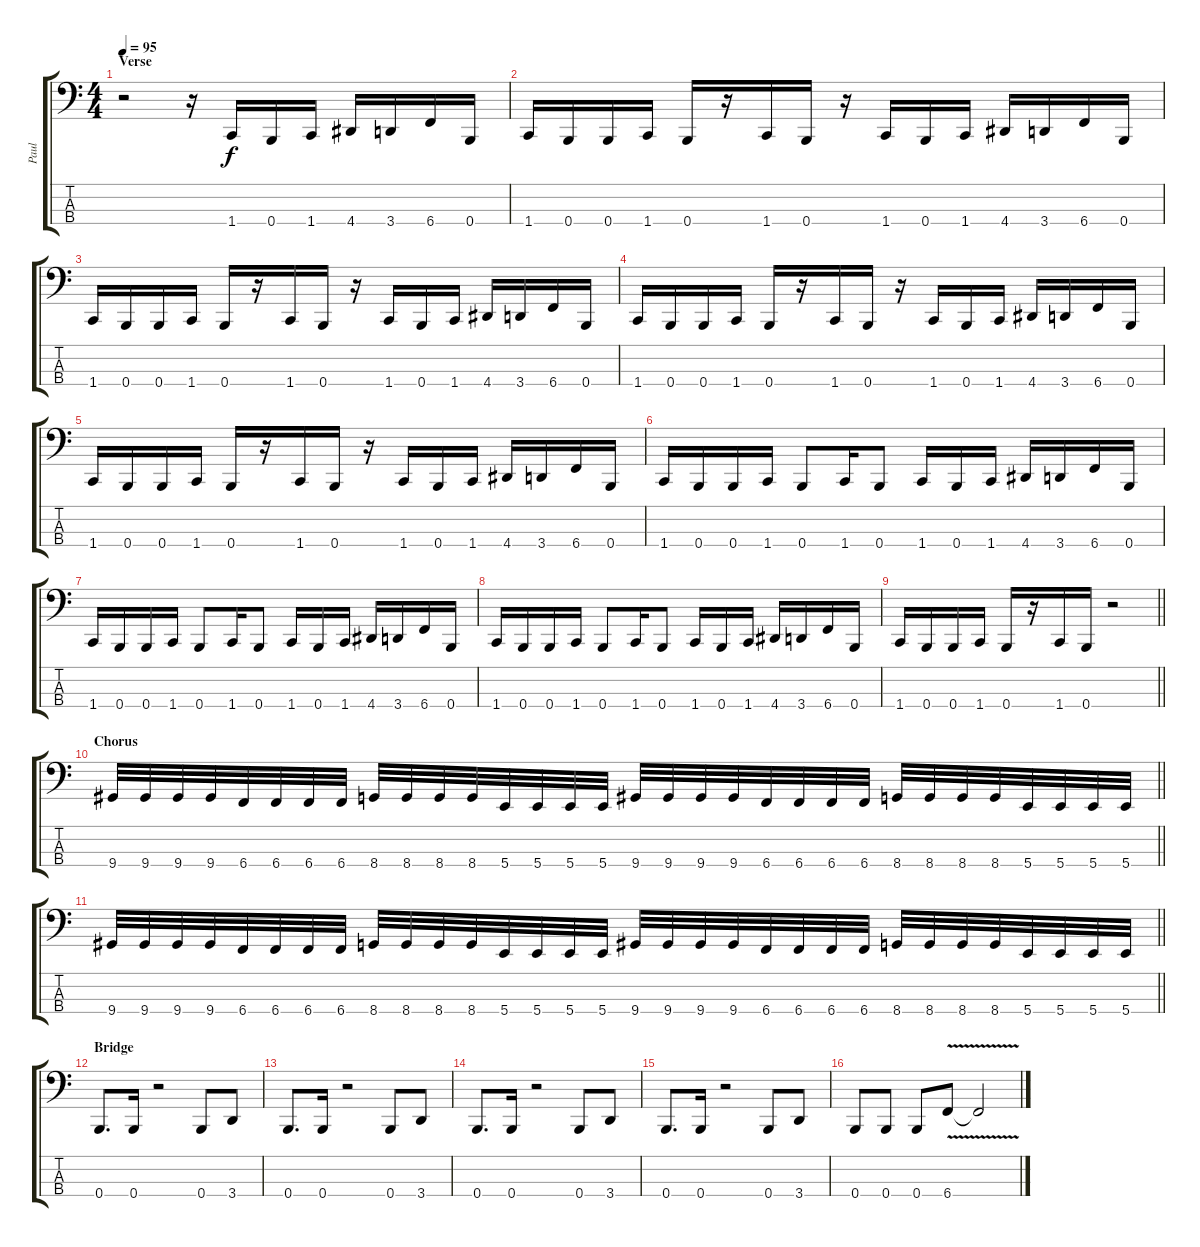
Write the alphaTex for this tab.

\track ("Paul" "Paul") {instrument electricbasspick}
\staff {score tabs}
\tuning (E2 B1 Gb1 B0) {hide}
\ts (4 4)
\section ("" "Verse")
\tempo 95
\clef f4
\ks c
r.2{dy f} r.16 1.4.16 0.4.16 1.4.16 4.4.16 3.4.16 6.4.16 0.4.16 |
1.4.16 0.4.16 0.4.16 1.4.16 0.4.16 r.16 1.4.16 0.4.16 r.16 1.4.16 0.4.16 1.4.16 4.4.16 3.4.16 6.4.16 0.4.16 |
1.4.16 0.4.16 0.4.16 1.4.16 0.4.16 r.16 1.4.16 0.4.16 r.16 1.4.16 0.4.16 1.4.16 4.4.16 3.4.16 6.4.16 0.4.16 |
1.4.16 0.4.16 0.4.16 1.4.16 0.4.16 r.16 1.4.16 0.4.16 r.16 1.4.16 0.4.16 1.4.16 4.4.16 3.4.16 6.4.16 0.4.16 |
1.4.16 0.4.16 0.4.16 1.4.16 0.4.16 r.16 1.4.16 0.4.16 r.16 1.4.16 0.4.16 1.4.16 4.4.16 3.4.16 6.4.16 0.4.16 |
1.4.16 0.4.16 0.4.16 1.4.16 0.4.8 1.4.16 0.4.8 1.4.16 0.4.16 1.4.16 4.4.16 3.4.16 6.4.16 0.4.16 |
1.4.16 0.4.16 0.4.16 1.4.16 0.4.8 1.4.16 0.4.8 1.4.16 0.4.16 1.4.16 4.4.16 3.4.16 6.4.16 0.4.16 |
1.4.16 0.4.16 0.4.16 1.4.16 0.4.8 1.4.16 0.4.8 1.4.16 0.4.16 1.4.16 4.4.16 3.4.16 6.4.16 0.4.16 |
\barLineRight lightlight
1.4.16 0.4.16 0.4.16 1.4.16 0.4.16 r.16 1.4.16 0.4.16 r.2 |
\section ("" "Chorus")
\barLineRight lightlight
9.4.32 9.4.32 9.4.32 9.4.32 6.4.32 6.4.32 6.4.32 6.4.32 8.4.32 8.4.32 8.4.32 8.4.32 5.4.32 5.4.32 5.4.32 5.4.32 9.4.32 9.4.32 9.4.32 9.4.32 6.4.32 6.4.32 6.4.32 6.4.32 8.4.32 8.4.32 8.4.32 8.4.32 5.4.32 5.4.32 5.4.32 5.4.32 |
\barLineRight lightlight
9.4.32 9.4.32 9.4.32 9.4.32 6.4.32 6.4.32 6.4.32 6.4.32 8.4.32 8.4.32 8.4.32 8.4.32 5.4.32 5.4.32 5.4.32 5.4.32 9.4.32 9.4.32 9.4.32 9.4.32 6.4.32 6.4.32 6.4.32 6.4.32 8.4.32 8.4.32 8.4.32 8.4.32 5.4.32 5.4.32 5.4.32 5.4.32 |
\section ("" "Bridge")
0.4.8{d} 0.4.16 r.2 0.4.8 3.4.8 |
0.4.8{d} 0.4.16 r.2 0.4.8 3.4.8 |
0.4.8{d} 0.4.16 r.2 0.4.8 3.4.8 |
0.4.8{d} 0.4.16 r.2 0.4.8 3.4.8 |
0.4.8 0.4.8 0.4.8 6.4{v}.8 6.4{v t}.2
